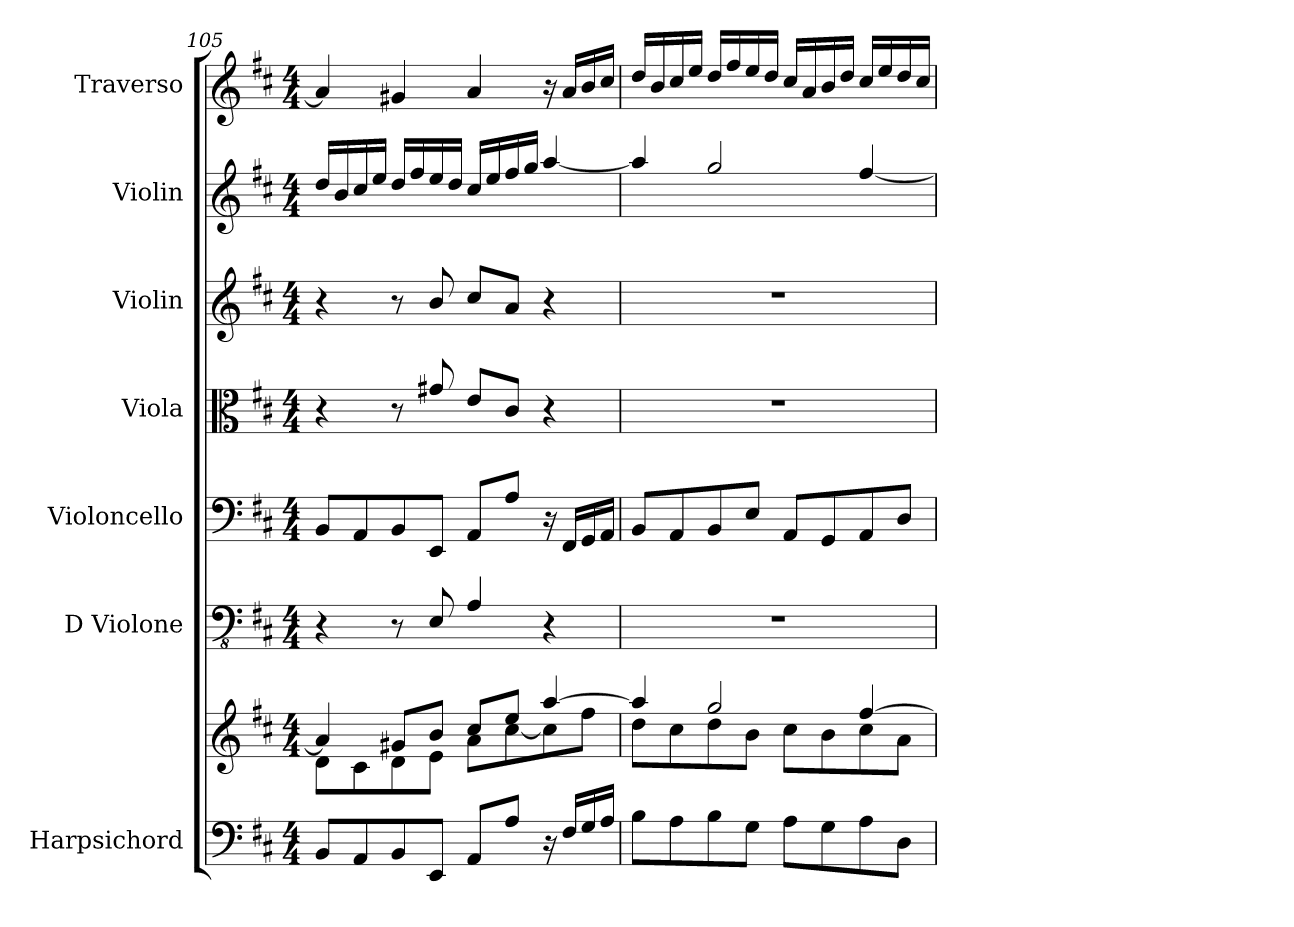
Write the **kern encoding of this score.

**kern	**kern	**kern	**kern	**kern	**kern	**kern	**kern
*part7	*part7	*part6	*part5	*part4	*part3	*part2	*part1
*staff8	*staff7	*staff6	*staff5	*staff4	*staff3	*staff2	*staff1
*I"Harpsichord	*	*I"D Violone	*I"Violoncello	*I"Viola	*I"Violin	*I"Violin	*I"Traverso
*I'Hch.	*	*I'D Vne.	*I'Vc.	*I'Vla.	*I'Vln.	*I'Vln.	*I'Trv.
!!LO:PB:g=z
*clefF4	*clefG2	*clefFv4	*clefF4	*clefC3	*clefG2	*clefG2	*clefG2
*	*	*ITrd7c12	*	*	*	*	*
*k[f#c#]	*k[f#c#]	*k[f#c#]	*k[f#c#]	*k[f#c#]	*k[f#c#]	*k[f#c#]	*k[f#c#]
*M4/4	*M4/4	*M4/4	*M4/4	*M4/4	*M4/4	*M4/4	*M4/4
=105	=105	=105	=105	=105	=105	=105	=105
*	*^	*	*	*	*	*	*
8BB/L	4a/]	8d\L	4r	8BB/L	4r	4r	16dd/LL	4a/]
.	.	.	.	.	.	.	16b/	.
8AA/	.	8c#\	.	8AA/	.	.	16cc#/	.
.	.	.	.	.	.	.	16ee/JJ	.
8BB/	8g#X/L	8d\	8r	8BB/	8r	8r	16dd/LL	4g#X/
.	.	.	.	.	.	.	16ff#/	.
8EE/J	8b/J	8e\J	8EEE/	8EE/J	8g#X/	8b/	16ee/	.
.	.	.	.	.	.	.	16dd/JJ	.
8AA/L	8cc#/L	8a\L	4AAA/	8AA/L	8e/L	8cc#/L	16cc#/LL	4a/
.	.	.	.	.	.	.	16ee/	.
8A/J	8ee/J	[8cc#\	.	8A/J	8c#/J	8a/J	16ff#/	.
.	.	.	.	.	.	.	16gg/JJ	.
16r	[4aa/	8cc#\]	4r	16r	4r	4r	[4aa/	16r
16F#/LL	.	.	.	16FF#/LL	.	.	.	16a/LL
16G/	.	8ff#\J	.	16GG/	.	.	.	16b/
16A/JJ	.	.	.	16AA/JJ	.	.	.	16cc#/JJ
=106	=106	=106	=106	=106	=106	=106	=106	=106
8B\L	4aa/]	8dd\L	1r	8BB/L	1r	1r	4aa/]	16dd/LL
.	.	.	.	.	.	.	.	16b/
8A\	.	8cc#\	.	8AA/	.	.	.	16cc#/
.	.	.	.	.	.	.	.	16ee/JJ
8B\	2gg/	8dd\	.	8BB/	.	.	2gg/	16dd/LL
.	.	.	.	.	.	.	.	16ff#/
8G\J	.	8b\J	.	8E/J	.	.	.	16ee/
.	.	.	.	.	.	.	.	16dd/JJ
8A\L	.	8cc#\L	.	8AA/L	.	.	.	16cc#/LL
.	.	.	.	.	.	.	.	16a/
8G\	.	8b\	.	8GG/	.	.	.	16b/
.	.	.	.	.	.	.	.	16dd/JJ
8A\	[4ff#/	8cc#\	.	8AA/	.	.	[4ff#/	16cc#/LL
.	.	.	.	.	.	.	.	16ee/
8D\J	.	8a\J	.	8D/J	.	.	.	16dd/
.	.	.	.	.	.	.	.	16cc#/JJ
*	*v	*v	*	*	*	*	*	*
=	=	=	=	=	=	=	=
*-	*-	*-	*-	*-	*-	*-	*-
